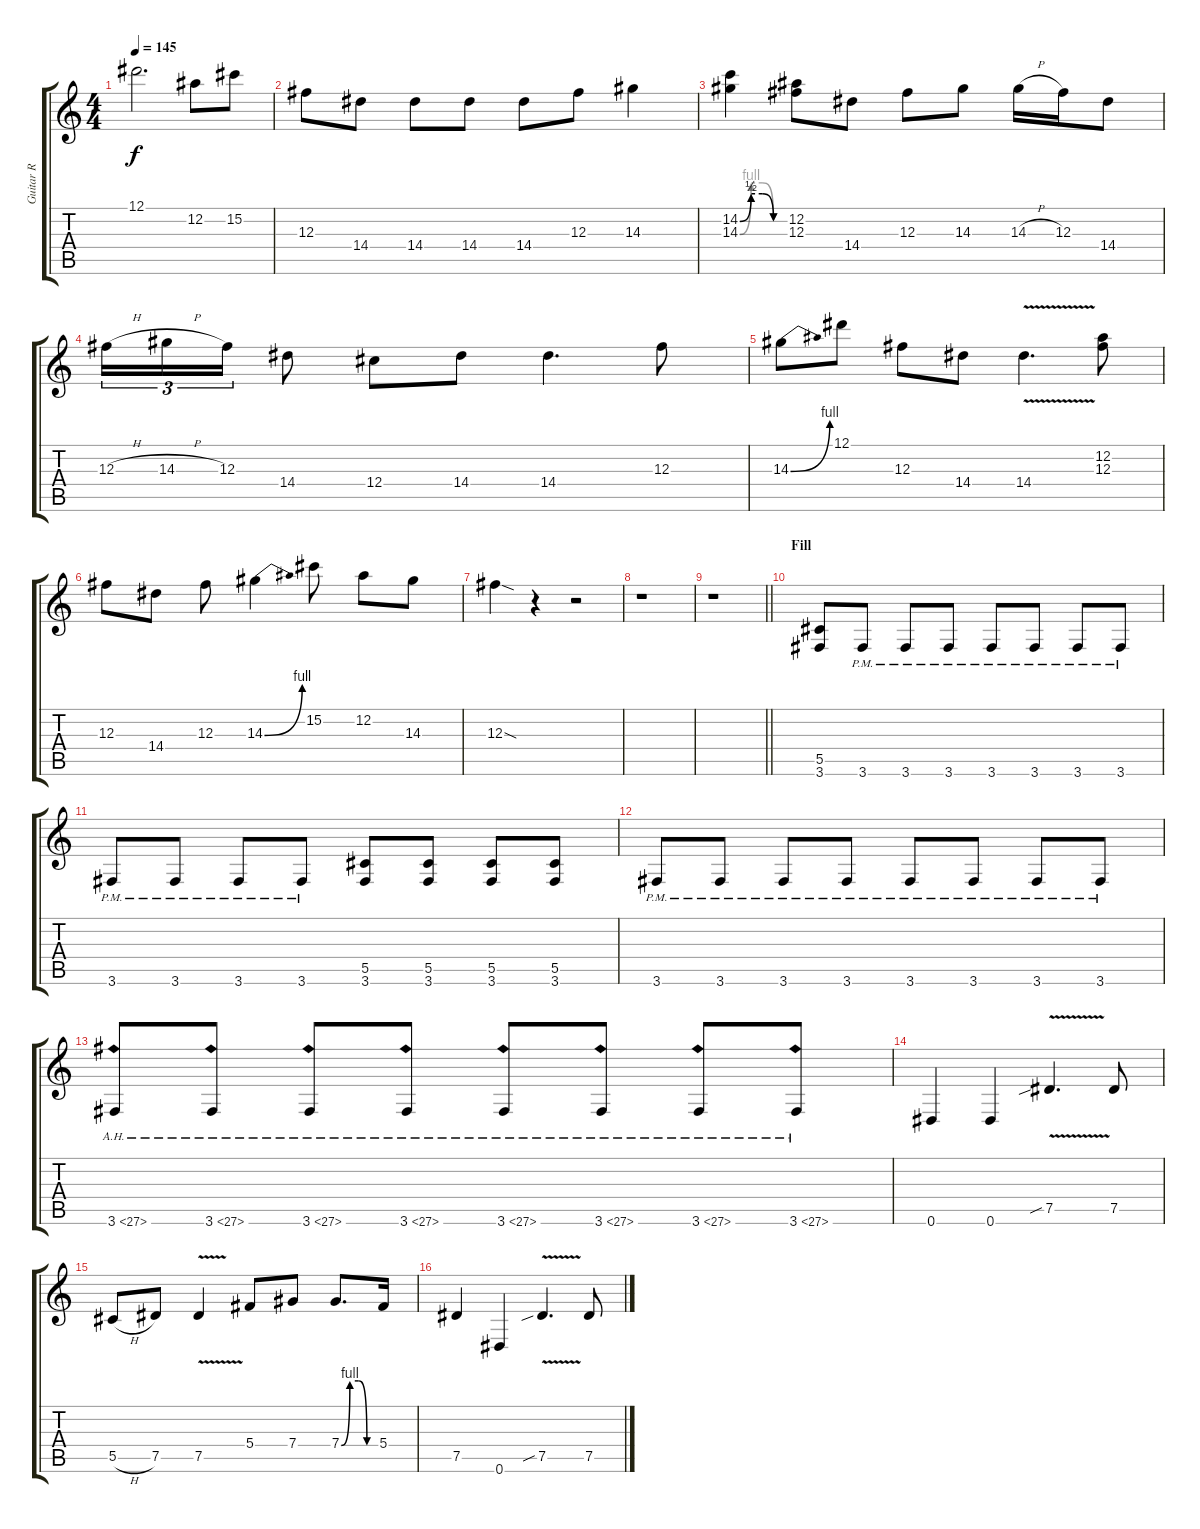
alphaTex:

\track ("Guitar R" "Guitar R") {instrument distortionguitar}
\staff {score tabs}
\tuning (Eb4 Bb3 Gb3 Db3 Ab2 Eb2) {hide}
\ts (4 4)
\tempo 145
\clef g2
\ks c
12.1{t}.2{d dy f} 12.2.8 15.2.8 |
12.3.8 14.4.8 14.4.8 14.4.8 14.4.8 12.3.8 14.3.4 |
(14.2{be (custom 0 0 15 2 30 2 45 0 60 0)} 14.3{be (custom 0 0 15 4 30 4 45 0 60 0)}).4 (12.2 12.3).8 14.4.8 12.3.8 14.3.8 14.3{h}.16 12.3.16 14.4.8 |
12.3{h}.16{tu (3 2)} 14.3{h}.16{tu (3 2)} 12.3.16{tu (3 2)} 14.4.8 12.4.8 14.4.8 14.4.4{d} 12.3.8 |
14.3{be (bend 0 0 60 4)}.8 12.1.8 12.3.8 14.4.8 14.4{v}.4{d} (12.2 12.3).8 |
12.3.8 14.4.8 12.3.8 14.3{be (bend 0 0 60 4)}.4 15.2.8 12.2.8 14.3.8 |
12.3{sod}.4 r.4 r.2 |
r.1 |
\barLineRight lightlight
r.1 |
\section ("" "Fill")
(5.5 3.6).8 3.6{pm}.8 3.6{pm}.8 3.6{pm}.8 3.6{pm}.8 3.6{pm}.8 3.6{pm}.8 3.6{pm}.8 |
3.6{pm}.8 3.6{pm}.8 3.6{pm}.8 3.6{pm}.8 (5.5 3.6).8 (5.5 3.6).8 (5.5 3.6).8 (5.5 3.6).8 |
3.6{pm}.8 3.6{pm}.8 3.6{pm}.8 3.6{pm}.8 3.6{pm}.8 3.6{pm}.8 3.6{pm}.8 3.6{pm}.8 |
3.6{ah 24}.8 3.6{ah 24}.8 3.6{ah 24}.8 3.6{ah 24}.8 3.6{ah 24}.8 3.6{ah 24}.8 3.6{ah 24}.8 3.6{ah 24}.8 |
0.6.4 0.6.4 7.5{v sib}.4{d} 7.5.8 |
5.5{h}.8 7.5.8 7.5{v}.4 5.4.8 7.4.8 7.4{be (custom 0 0 15 4 30 4 45 0 60 0)}.8{d} 5.4.16 |
7.5.4 0.6.4 7.5{v sib}.4{d} 7.5.8
